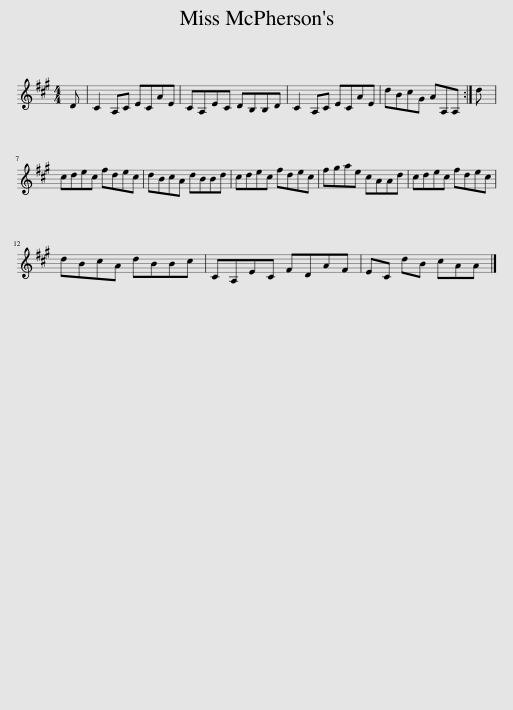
X:1
L:1/8
M:4/4
I:linebreak $
K:A
V:1 treble
V:1
 D | C2 A,C ECAE | CA,EC DB,B,D | C2 A,C ECAE | dBcG AA,A, :| %5
 d |$ cdec fdec | dBcA dBBd | cdec fdec | fgae cAAd | %10
 cdec fdec |$ dBcA dBBc | CA,EC FDAF | EC dB cAA |] %14
